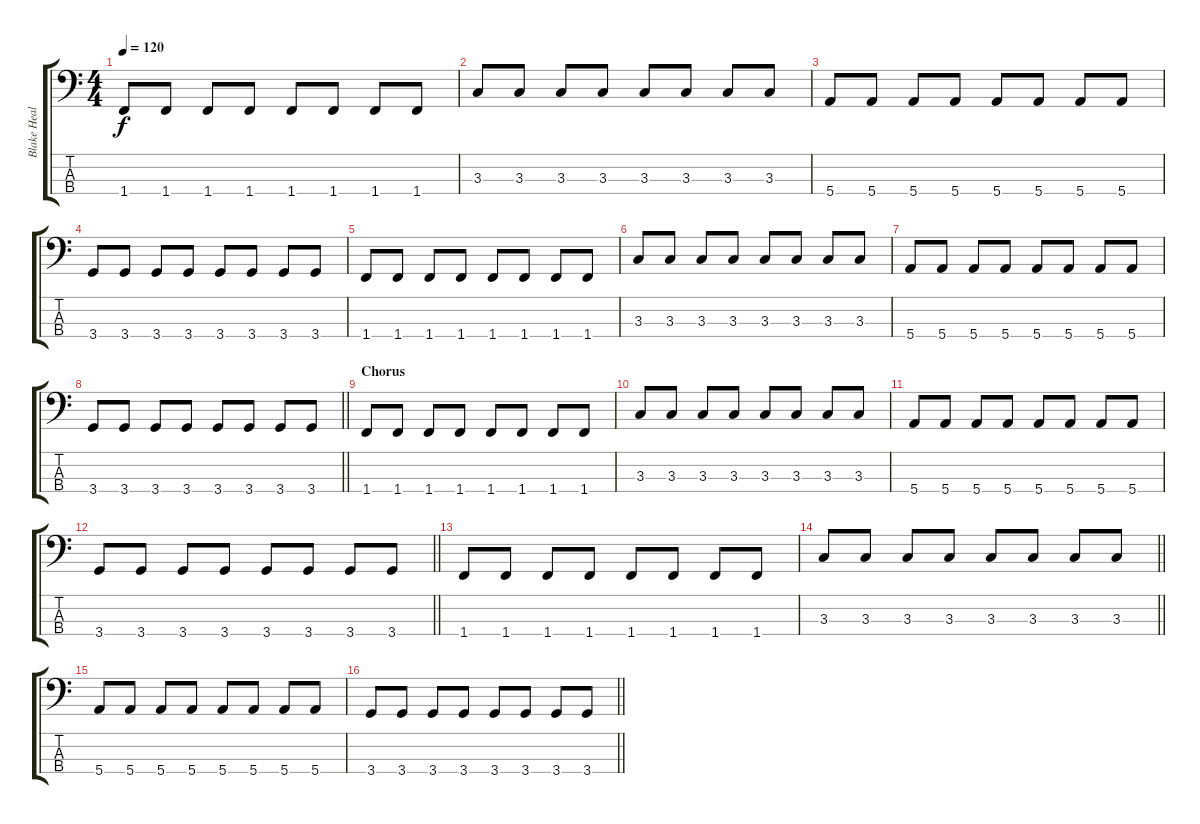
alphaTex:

\track ("Blake Healy (Bass)" "Blake Heal") {instrument electricbassfinger}
\staff {score tabs}
\tuning (G2 D2 A1 E1) {hide}
\ts (4 4)
\tempo 120
\clef f4
\ks c
1.4.8{dy f} 1.4.8 1.4.8 1.4.8 1.4.8 1.4.8 1.4.8 1.4.8 |
3.3.8 3.3.8 3.3.8 3.3.8 3.3.8 3.3.8 3.3.8 3.3.8 |
5.4.8 5.4.8 5.4.8 5.4.8 5.4.8 5.4.8 5.4.8 5.4.8 |
3.4.8 3.4.8 3.4.8 3.4.8 3.4.8 3.4.8 3.4.8 3.4.8 |
1.4.8 1.4.8 1.4.8 1.4.8 1.4.8 1.4.8 1.4.8 1.4.8 |
3.3.8 3.3.8 3.3.8 3.3.8 3.3.8 3.3.8 3.3.8 3.3.8 |
5.4.8 5.4.8 5.4.8 5.4.8 5.4.8 5.4.8 5.4.8 5.4.8 |
\barLineRight lightlight
3.4.8 3.4.8 3.4.8 3.4.8 3.4.8 3.4.8 3.4.8 3.4.8 |
\section ("" "Chorus")
1.4.8 1.4.8 1.4.8 1.4.8 1.4.8 1.4.8 1.4.8 1.4.8 |
3.3.8 3.3.8 3.3.8 3.3.8 3.3.8 3.3.8 3.3.8 3.3.8 |
5.4.8 5.4.8 5.4.8 5.4.8 5.4.8 5.4.8 5.4.8 5.4.8 |
\barLineRight lightlight
3.4.8 3.4.8 3.4.8 3.4.8 3.4.8 3.4.8 3.4.8 3.4.8 |
1.4.8 1.4.8 1.4.8 1.4.8 1.4.8 1.4.8 1.4.8 1.4.8 |
\barLineRight lightlight
3.3.8 3.3.8 3.3.8 3.3.8 3.3.8 3.3.8 3.3.8 3.3.8 |
5.4.8 5.4.8 5.4.8 5.4.8 5.4.8 5.4.8 5.4.8 5.4.8 |
\barLineRight lightlight
3.4.8 3.4.8 3.4.8 3.4.8 3.4.8 3.4.8 3.4.8 3.4.8
